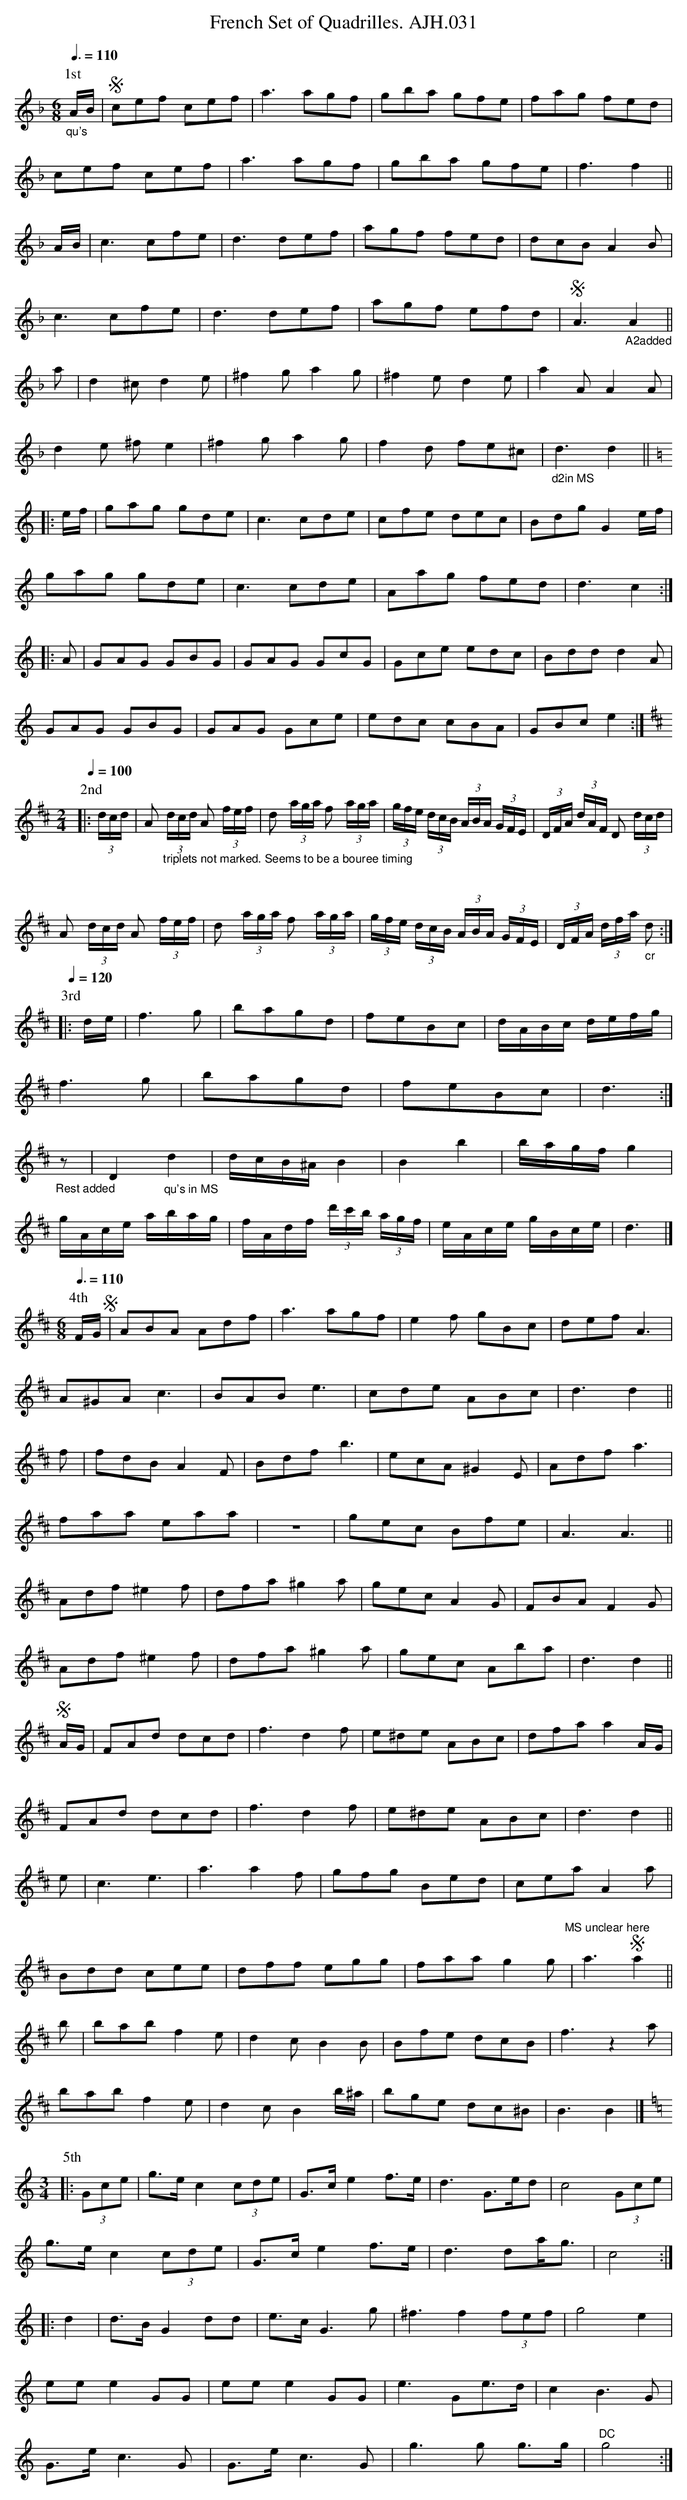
X:1
T:French Set of Quadrilles. AJH.031
M:6/8
L:1/8
Q:3/8=110
K:F
P:1st
"_qu's"A/B/|Scef cef|a3agf|gba gfe|fag fed|
cef cef|a3agf|gba gfe|f3f2||
A/B/|c3 cfe|d3def|agf fed|dcB A2B|
c3 cfe|d3 def|agf efd|SA3 "_A2added"A2||
a|d2^c d2e|^f2g a2g|^f2e d2e|a2A A2A|
d2e ^fe2|^f2g a2g|f2d fe^c|"_d2in MS"d3d2||
K:C
|:e/f/|gag gde|c3 cde|cfe dec|Bdg G2 e/f/|
gag gde|c3 cde|Aag fed|d3c2:|
|:A|GAG GBG|GAG GcG|Gce edc|Bdd d2 A|
GAG GBG|GAG Gce|edc cBA|GBce2:|
K:D
M:2/4
Q:1/4=100
P:2nd
|:(3d/c/d/|A "_triplets not marked. Seems to be a bouree timing"\
(3d/c/d/ A (3f/e/f/|\
d (3a/g/a/ f (3a/g/a/|(3g/f/e/ (3d/c/B/ (3A/B/A/ (3G/F/E/|\
(3D/F/A/ (3d/A/F/ D (3d/c/d/|
A (3d/c/d/ A (3f/e/f/|d (3a/g/a/ f (3a/g/a/|\
(3g/f/e/ (3d/c/B/ (3A/B/A/ (3G/F/E/|\
(3D/F/A/ (3d/f/a/ "_cr"d:|
Q:1/4=120
P:3rd
|:d/e/|f3g|bagd|feBc|d/A/B/c/ d/e/f/g/|
f3g|bagd|feBc|d3:|
"_Rest added" z| D2"_qu's in MS"d2|d/c/B/^A/B2|\
B2b2|b/a/g/f/g2|
g/A/c/e/ a/b/a/g/|f/A/d/f/ (3d'/c'/b/ (3a/g/f/|\
e/A/c/e/ g/B/c/e/|d3|]
M:6/8
Q:3/8=110
P:4th
F/G/S|ABA Adf|a3 agf|e2f gBc|def A3|
A^GA c3|BAB e3|cde ABc|d3 d2||
f|fdB A2F|Bdf b3|ecA ^G2E|Adf a3|
faa eaa|z6|gec Bfe|A3 A3||
Adf ^e2f|dfa ^g2a|gec A2G|FBA F2G|
Adf ^e2f|dfa ^g2a|gec Aba|d3 d2||
SA/G/|FAd dcd|f3 d2f|e^de ABc|dfa a2 A/G/|
FAd dcd|f3 d2f|e^de ABc|d3 d2||
e|c3 e3|a3 a2f|gfg Bed|cea A2a|
Bdd cee|dff egg|faa g2g"MS unclear here"|a3Sa2||
b|bab f2e|d2c B2B|Bfe dcB|f3 z2a|
bab f2e|d2c B2 b/^a/|bge dc^B|B3 B2|]
M:3/4
K:C
P:5th
|:(3Gce|g>e c2 (3cde|G>ce2f>e|d3 G>ed|c4 (3Gce|
g>e c2 (3cde|G>ce2f>e|d3da<g|c4:|
|:d2|d>BG2 dd|e>c G3g|^f3f2(3fef|g4e2|
eee2GG|eee2GG|e3Ge>d|c2B3G|
G>e c3G|G>ec3G|g3g g>g|"DC"g4:|
